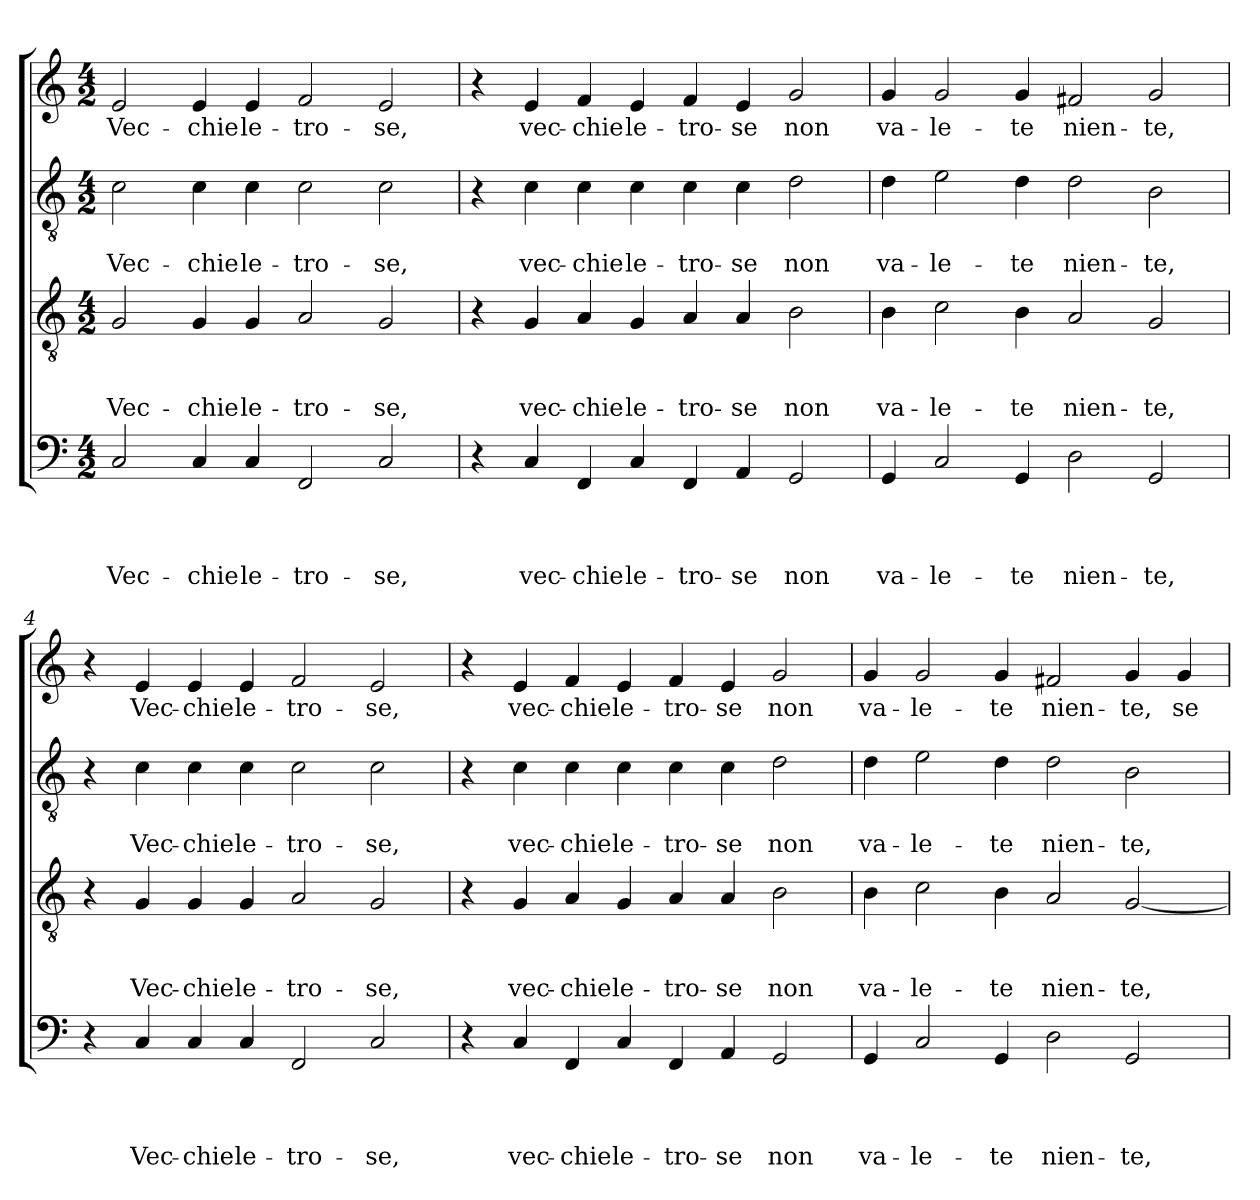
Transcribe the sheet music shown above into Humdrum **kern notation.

**kern	**text	**text	**text	**text	**kern	**text	**text	**text	**kern	**text	**text	**kern	**text
*part4	*part4	*part4	*part4	*part4	*part3	*part3	*part3	*part3	*part2	*part2	*part2	*part1	*part1
*staff4	*staff4	*staff4	*staff4	*staff4	*staff3	*staff3	*staff3	*staff3	*staff2	*staff2	*staff2	*staff1	*staff1
*clefF4	*	*	*	*	*clefGv2	*	*	*	*clefGv2	*	*	*clefG2	*
*k[]	*	*	*	*	*k[]	*	*	*	*k[]	*	*	*k[]	*
*C:	*	*	*	*	*C:	*	*	*	*C:	*	*	*C:	*
*M4/2	*	*	*	*	*M4/2	*	*	*	*M4/2	*	*	*M4/2	*
=1	=1	=1	=1	=1	=1	=1	=1	=1	=1	=1	=1	=1	=1
!	!	!	!	!LO:LY:b	!	!	!	!LO:LY:b	!	!	!LO:LY:b	!	!LO:LY:b
2C/	.	.	.	Vec-	2G/	.	.	Vec-	2c\	.	Vec-	2e/	Vec-
!	!	!	!	!LO:LY:b	!	!	!	!LO:LY:b	!	!	!LO:LY:b	!	!LO:LY:b
4C/	.	.	.	-chie	4G/	.	.	-chie	4c\	.	-chie	4e/	-chie
!	!	!	!	!LO:LY:b	!	!	!	!LO:LY:b	!	!	!LO:LY:b	!	!LO:LY:b
4C/	.	.	.	le-	4G/	.	.	le-	4c\	.	le-	4e/	le-
!	!	!	!	!LO:LY:b	!	!	!	!LO:LY:b	!	!	!LO:LY:b	!	!LO:LY:b
2FF/	.	.	.	-tro-	2A/	.	.	-tro-	2c\	.	-tro-	2f/	-tro-
!	!	!	!	!LO:LY:b	!	!	!	!LO:LY:b	!	!	!LO:LY:b	!	!LO:LY:b
2C/	.	.	.	-se,	2G/	.	.	-se,	2c\	.	-se,	2e/	-se,
=2	=2	=2	=2	=2	=2	=2	=2	=2	=2	=2	=2	=2	=2
4r	.	.	.	.	4r	.	.	.	4r	.	.	4r	.
!	!	!	!	!LO:LY:b	!	!	!	!LO:LY:b	!	!	!LO:LY:b	!	!LO:LY:b
4C/	.	.	.	vec-	4G/	.	.	vec-	4c\	.	vec-	4e/	vec-
!	!	!	!	!LO:LY:b	!	!	!	!LO:LY:b	!	!	!LO:LY:b	!	!LO:LY:b
4FF/	.	.	.	-chie	4A/	.	.	-chie	4c\	.	-chie	4f/	-chie
!	!	!	!	!LO:LY:b	!	!	!	!LO:LY:b	!	!	!LO:LY:b	!	!LO:LY:b
4C/	.	.	.	le-	4G/	.	.	le-	4c\	.	le-	4e/	le-
!	!	!	!	!LO:LY:b	!	!	!	!LO:LY:b	!	!	!LO:LY:b	!	!LO:LY:b
4FF/	.	.	.	-tro-	4A/	.	.	-tro-	4c\	.	-tro-	4f/	-tro-
!	!	!	!	!LO:LY:b	!	!	!	!LO:LY:b	!	!	!LO:LY:b	!	!LO:LY:b
4AA/	.	.	.	-se	4A/	.	.	-se	4c\	.	-se	4e/	-se
!	!	!	!	!LO:LY:b	!	!	!	!LO:LY:b	!	!	!LO:LY:b	!	!LO:LY:b
2GG/	.	.	.	non	2B\	.	.	non	2d\	.	non	2g/	non
=3	=3	=3	=3	=3	=3	=3	=3	=3	=3	=3	=3	=3	=3
!	!	!	!	!LO:LY:b	!	!	!	!LO:LY:b	!	!	!LO:LY:b	!	!LO:LY:b
4GG/	.	.	.	va-	4B\	.	.	va-	4d\	.	va-	4g/	va-
!	!	!	!	!LO:LY:b	!	!	!	!LO:LY:b	!	!	!LO:LY:b	!	!LO:LY:b
2C/	.	.	.	-le-	2c\	.	.	-le-	2e\	.	-le-	2g/	-le-
!	!	!	!	!LO:LY:b	!	!	!	!LO:LY:b	!	!	!LO:LY:b	!	!LO:LY:b
4GG/	.	.	.	-te	4B\	.	.	-te	4d\	.	-te	4g/	-te
!	!	!	!	!LO:LY:b	!	!	!	!LO:LY:b	!	!	!LO:LY:b	!	!LO:LY:b
2D\	.	.	.	nien-	2A/	.	.	nien-	2d\	.	nien-	2f#X/	nien-
!	!	!	!	!LO:LY:b	!	!	!	!LO:LY:b	!	!	!LO:LY:b	!	!LO:LY:b
2GG/	.	.	.	-te,	2G/	.	.	-te,	2B\	.	-te,	2g/	-te,
=4	=4	=4	=4	=4	=4	=4	=4	=4	=4	=4	=4	=4	=4
4r	.	.	.	.	4r	.	.	.	4r	.	.	4r	.
!	!	!	!	!LO:LY:b	!	!	!	!LO:LY:b	!	!	!LO:LY:b	!	!LO:LY:b
4C/	.	.	.	Vec-	4G/	.	.	Vec-	4c\	.	Vec-	4e/	Vec-
!	!	!	!	!LO:LY:b	!	!	!	!LO:LY:b	!	!	!LO:LY:b	!	!LO:LY:b
4C/	.	.	.	-chie	4G/	.	.	-chie	4c\	.	-chie	4e/	-chie
!	!	!	!	!LO:LY:b	!	!	!	!LO:LY:b	!	!	!LO:LY:b	!	!LO:LY:b
4C/	.	.	.	le-	4G/	.	.	le-	4c\	.	le-	4e/	le-
!	!	!	!	!LO:LY:b	!	!	!	!LO:LY:b	!	!	!LO:LY:b	!	!LO:LY:b
2FF/	.	.	.	-tro-	2A/	.	.	-tro-	2c\	.	-tro-	2f/	-tro-
!	!	!	!	!LO:LY:b	!	!	!	!LO:LY:b	!	!	!LO:LY:b	!	!LO:LY:b
2C/	.	.	.	-se,	2G/	.	.	-se,	2c\	.	-se,	2e/	-se,
!!LO:LB:g=z
=5	=5	=5	=5	=5	=5	=5	=5	=5	=5	=5	=5	=5	=5
4r	.	.	.	.	4r	.	.	.	4r	.	.	4r	.
!	!	!	!	!LO:LY:b	!	!	!	!LO:LY:b	!	!	!LO:LY:b	!	!LO:LY:b
4C/	.	.	.	vec-	4G/	.	.	vec-	4c\	.	vec-	4e/	vec-
!	!	!	!	!LO:LY:b	!	!	!	!LO:LY:b	!	!	!LO:LY:b	!	!LO:LY:b
4FF/	.	.	.	-chie	4A/	.	.	-chie	4c\	.	-chie	4f/	-chie
!	!	!	!	!LO:LY:b	!	!	!	!LO:LY:b	!	!	!LO:LY:b	!	!LO:LY:b
4C/	.	.	.	le-	4G/	.	.	le-	4c\	.	le-	4e/	le-
!	!	!	!	!LO:LY:b	!	!	!	!LO:LY:b	!	!	!LO:LY:b	!	!LO:LY:b
4FF/	.	.	.	-tro-	4A/	.	.	-tro-	4c\	.	-tro-	4f/	-tro-
!	!	!	!	!LO:LY:b	!	!	!	!LO:LY:b	!	!	!LO:LY:b	!	!LO:LY:b
4AA/	.	.	.	-se	4A/	.	.	-se	4c\	.	-se	4e/	-se
!	!	!	!	!LO:LY:b	!	!	!	!LO:LY:b	!	!	!LO:LY:b	!	!LO:LY:b
2GG/	.	.	.	non	2B\	.	.	non	2d\	.	non	2g/	non
=6	=6	=6	=6	=6	=6	=6	=6	=6	=6	=6	=6	=6	=6
!	!	!	!	!LO:LY:b	!	!	!	!LO:LY:b	!	!	!LO:LY:b	!	!LO:LY:b
4GG/	.	.	.	va-	4B\	.	.	va-	4d\	.	va-	4g/	va-
!	!	!	!	!LO:LY:b	!	!	!	!LO:LY:b	!	!	!LO:LY:b	!	!LO:LY:b
2C/	.	.	.	-le-	2c\	.	.	-le-	2e\	.	-le-	2g/	-le-
!	!	!	!	!LO:LY:b	!	!	!	!LO:LY:b	!	!	!LO:LY:b	!	!LO:LY:b
4GG/	.	.	.	-te	4B\	.	.	-te	4d\	.	-te	4g/	-te
!	!	!	!	!LO:LY:b	!	!	!	!LO:LY:b	!	!	!LO:LY:b	!	!LO:LY:b
2D\	.	.	.	nien-	2A/	.	.	nien-	2d\	.	nien-	2f#X/	nien-
!	!	!	!	!LO:LY:b	!	!	!	!LO:LY:b	!	!	!LO:LY:b	!	!LO:LY:b
2GG/	.	.	.	-te,	[2G/	.	.	-te,	2B\	.	-te,	4g/	-te,
!	!	!	!	!	!	!	!	!	!	!	!	!	!LO:LY:b
.	.	.	.	.	.	.	.	.	.	.	.	4g/	se
=	=	=	=	=	=	=	=	=	=	=	=	=	=
*-	*-	*-	*-	*-	*-	*-	*-	*-	*-	*-	*-	*-	*-
